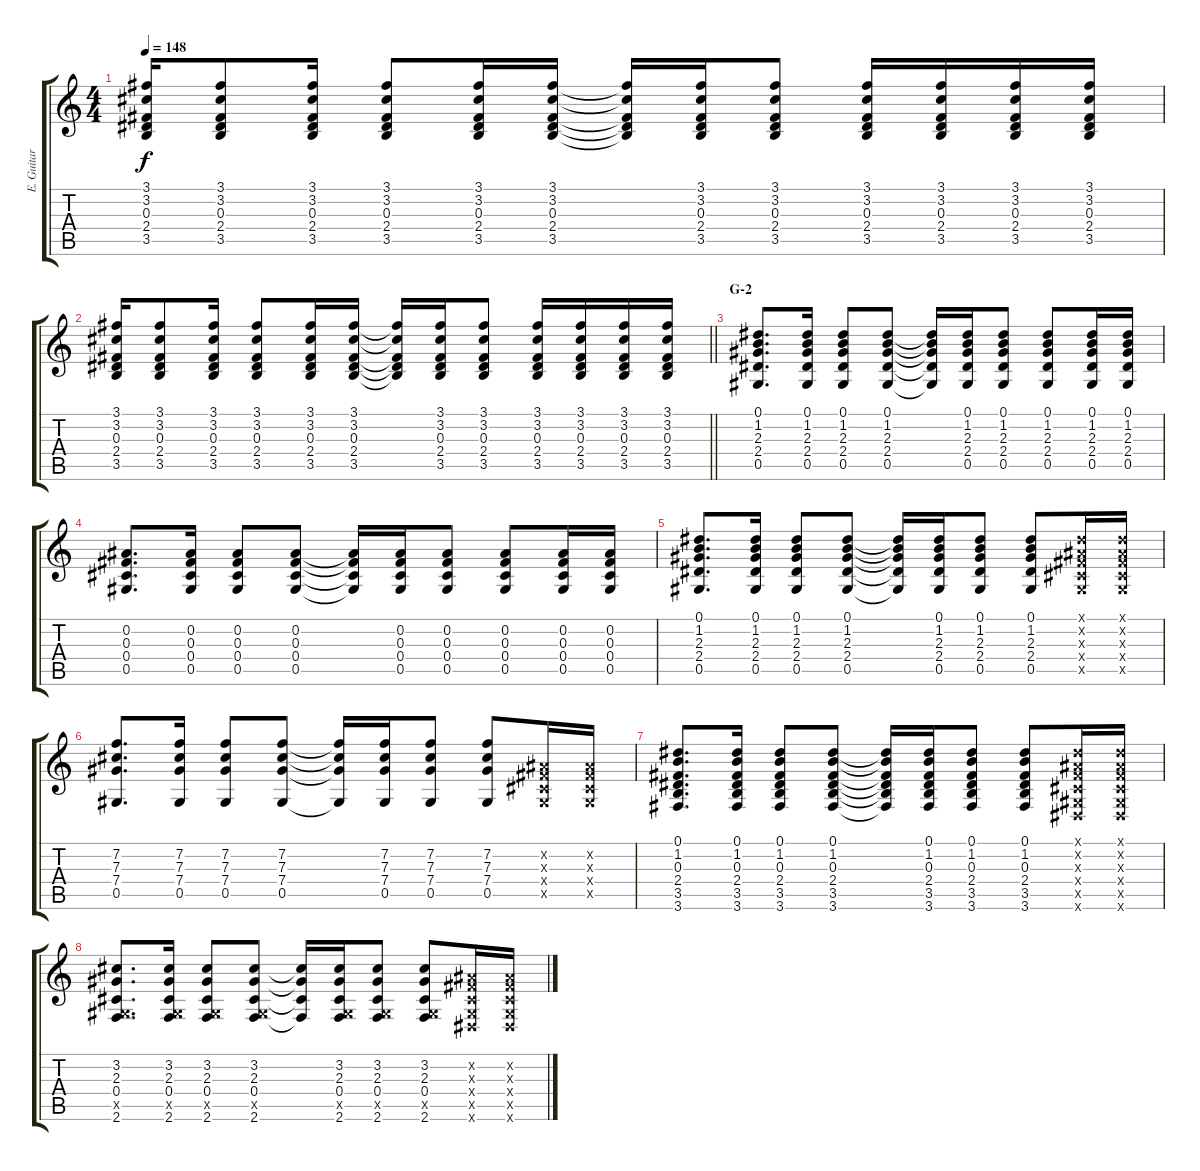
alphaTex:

\track ("E. Guitar III (L. Channel)" "E. Guitar ") {instrument overdrivenguitar}
\staff {score tabs}
\tuning (Eb4 Bb3 Gb3 Db3 Ab2 Eb2) {hide}
\ts (4 4)
\tempo 148
\clef g2
\ks c
(3.1 3.2 0.3 2.4 3.5).16{dy f} (3.1 3.2 0.3 2.4 3.5).8 (3.1 3.2 0.3 2.4 3.5).16 (3.1 3.2 0.3 2.4 3.5).8 (3.1 3.2 0.3 2.4 3.5).16 (3.1 3.2 0.3 2.4 3.5).16 (3.1{t} 3.2{t} 0.3{t} 2.4{t} 3.5{t}).16 (3.1 3.2 0.3 2.4 3.5).16 (3.1 3.2 0.3 2.4 3.5).8 (3.1 3.2 0.3 2.4 3.5).16 (3.1 3.2 0.3 2.4 3.5).16 (3.1 3.2 0.3 2.4 3.5).16 (3.1 3.2 0.3 2.4 3.5).16 |
\barLineRight lightlight
(3.1 3.2 0.3 2.4 3.5).16 (3.1 3.2 0.3 2.4 3.5).8 (3.1 3.2 0.3 2.4 3.5).16 (3.1 3.2 0.3 2.4 3.5).8 (3.1 3.2 0.3 2.4 3.5).16 (3.1 3.2 0.3 2.4 3.5).16 (3.1{t} 3.2{t} 0.3{t} 2.4{t} 3.5{t}).16 (3.1 3.2 0.3 2.4 3.5).16 (3.1 3.2 0.3 2.4 3.5).8 (3.1 3.2 0.3 2.4 3.5).16 (3.1 3.2 0.3 2.4 3.5).16 (3.1 3.2 0.3 2.4 3.5).16 (3.1 3.2 0.3 2.4 3.5).16 |
\section ("" "G-2")
(0.1 1.2 2.3 2.4 0.5).8{d} (0.1 1.2 2.3 2.4 0.5).16 (0.1 1.2 2.3 2.4 0.5).8 (0.1 1.2 2.3 2.4 0.5).8 (0.1{t} 1.2{t} 2.3{t} 2.4{t} 0.5{t}).16 (0.1 1.2 2.3 2.4 0.5).16 (0.1 1.2 2.3 2.4 0.5).8 (0.1 1.2 2.3 2.4 0.5).8 (0.1 1.2 2.3 2.4 0.5).16 (0.1 1.2 2.3 2.4 0.5).16 |
(0.2 0.3 0.4 0.5).8{d} (0.2 0.3 0.4 0.5).16 (0.2 0.3 0.4 0.5).8 (0.2 0.3 0.4 0.5).8 (0.2{t} 0.3{t} 0.4{t} 0.5{t}).16 (0.2 0.3 0.4 0.5).16 (0.2 0.3 0.4 0.5).8 (0.2 0.3 0.4 0.5).8 (0.2 0.3 0.4 0.5).16 (0.2 0.3 0.4 0.5).16 |
(0.1 1.2 2.3 2.4 0.5).8{d} (0.1 1.2 2.3 2.4 0.5).16 (0.1 1.2 2.3 2.4 0.5).8 (0.1 1.2 2.3 2.4 0.5).8 (0.1{t} 1.2{t} 2.3{t} 2.4{t} 0.5{t}).16 (0.1 1.2 2.3 2.4 0.5).16 (0.1 1.2 2.3 2.4 0.5).8 (0.1 1.2 2.3 2.4 0.5).8 (0.1{x} 0.2{x} 0.3{x} 0.4{x} 0.5{x}).16 (0.1{x} 0.2{x} 0.3{x} 0.4{x} 0.5{x}).16 |
(7.2 7.3 7.4 0.5).8{d} (7.2 7.3 7.4 0.5).16 (7.2 7.3 7.4 0.5).8 (7.2 7.3 7.4 0.5).8 (7.2{t} 7.3{t} 7.4{t} 0.5{t}).16 (7.2 7.3 7.4 0.5).16 (7.2 7.3 7.4 0.5).8 (7.2 7.3 7.4 0.5).8 (0.2{x} 0.3{x} 0.4{x} 0.5{x}).16 (0.2{x} 0.3{x} 0.4{x} 0.5{x}).16 |
(0.1 1.2 0.3 2.4 3.5 3.6).8{d} (0.1 1.2 0.3 2.4 3.5 3.6).16 (0.1 1.2 0.3 2.4 3.5 3.6).8 (0.1 1.2 0.3 2.4 3.5 3.6).8 (0.1{t} 1.2{t} 0.3{t} 2.4{t} 3.5{t} 3.6{t}).16 (0.1 1.2 0.3 2.4 3.5 3.6).16 (0.1 1.2 0.3 2.4 3.5 3.6).8 (0.1 1.2 0.3 2.4 3.5 3.6).8 (0.1{x} 0.2{x} 0.3{x} 0.4{x} 0.5{x} 0.6{x}).16 (0.1{x} 0.2{x} 0.3{x} 0.4{x} 0.5{x} 0.6{x}).16 |
(3.2 2.3 0.4 0.5{x} 2.6).8{d} (3.2 2.3 0.4 0.5{x} 2.6).16 (3.2 2.3 0.4 0.5{x} 2.6).8 (3.2 2.3 0.4 0.5{x} 2.6).8 (3.2{t} 2.3{t} 0.4{t} 2.6{t}).16 (3.2 2.3 0.4 0.5{x} 2.6).16 (3.2 2.3 0.4 0.5{x} 2.6).8 (3.2 2.3 0.4 0.5{x} 2.6).8 (0.2{x} 0.3{x} 0.4{x} 0.5{x} 0.6{x}).16 (0.2{x} 0.3{x} 0.4{x} 0.5{x} 0.6{x}).16
